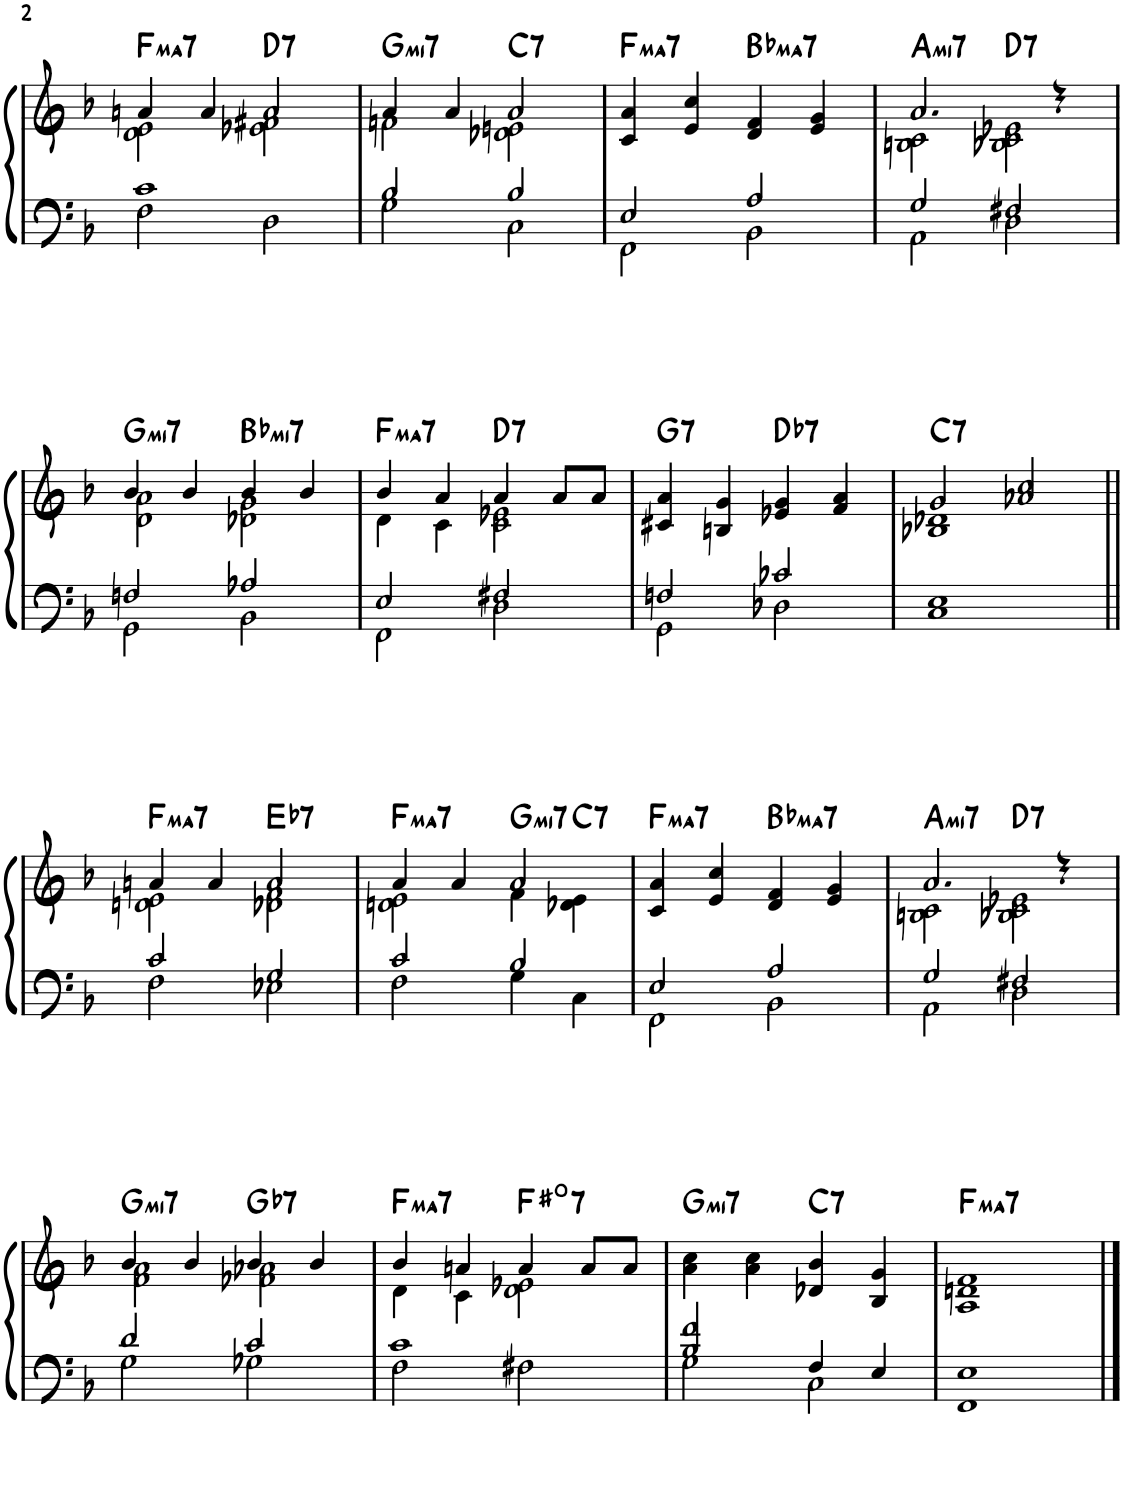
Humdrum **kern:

**kern	**kern	**harte
*part1	*part1	*part1
*staff2	*staff1	*
*I"Piano	*	*
*I'Pno.	*	*
!!LO:PB:g=z
*clefF4	*clefG2	*
*k[b-]	*k[b-]	*
*M4/4	*M4/4	*
=17	=17	=17
*^	*^	*
!	!	!	!	!LO:H:kt=ma7
1c	2F\	4an/	2d\ 2e\	F:maj7
.	.	4a/	.	.
!	!	!	!	!LO:H:kt=7
.	2D\	2a/	2e-X\ 2f#X\	D:7
=18	=18	=18	=18	=18
!	!	!	!	!LO:H:kt=mi7
2B-/	2G\	4a/	2fn\	G:min7
.	.	4a/	.	.
!	!	!	!	!LO:H:kt=7
2B-/	2C\	2a/	2d-X\ 2en\	C:7
=19	=19	=19	=19	=19
!	!	!	!	!LO:H:kt=ma7
*	*	*v	*v	*
2E/	2FF\	4c/ 4a/	F:maj7
.	.	4e/ 4cc/	.
!	!	!	!LO:H:kt=ma7
2A/	2BB-\	4d/ 4f/	Bb:maj7
.	.	4e/ 4g/	.
=20	=20	=20	=20
*	*	*^	*
!	!	!	!	!LO:H:kt=mi7
2G/	2AA\	2.a/	2Bn\ 2c\	A:min7
!	!	!	!	!LO:H:kt=7
2F#X/	2D\	.	2B-X\ 2c\ 2e-X\	D:7
.	.	4r	.	.
!!LO:LB:g=z	!!
=21	=21	=21	=21	=21
!	!	!	!	!LO:H:kt=mi7
2Fn/	2GG\	4b-/	2d\ 2a\	G:min7
.	.	4b-/	.	.
!	!	!	!	!LO:H:kt=mi7
2A-X/	2BB-\	4b-/	2d-X\ 2g\	Bb:min7
.	.	4b-/	.	.
=22	=22	=22	=22	=22
!	!	!	!	!LO:H:kt=ma7
2E/	2FF\	4b-/	4d\	F:maj7
.	.	4a/	4c\	.
!	!	!	!	!LO:H:kt=7
2F#X/	2D\	4a/	2c\ 2e-X\	D:7
.	.	8a/L	.	.
.	.	8a/J	.	.
*	*	*v	*v	*
=23	=23	=23	=23
!	!	!	!LO:H:kt=7
2Fn/	2GG\	4c#X/ 4a/	G:7
.	.	4Bn/ 4g/	.
!	!	!	!LO:H:kt=7
2c-X/	2D-X\	4e-X/ 4g/	Db:7
.	.	4f/ 4a/	.
=24	=24	=24	=24
*	*	*^	*
!	!	!	!	!LO:H:kt=7
1E	1C	2g/	1B-X 1d-X	C:7
.	.	2a-X/ 2cc/	.	.
!!LO:LB:g=z	!!
=25||	=25||	=25||	=25||	=25||
!	!	!	!	!LO:H:kt=ma7
2c/	2F\	4an/	2dn\ 2e\	F:maj7
.	.	4a/	.	.
!	!	!	!	!LO:H:kt=7
2G/	2E-X\	2a/	2d-X\ 2f\	Eb:7
=26	=26	=26	=26	=26
!	!	!	!	!LO:H:kt=ma7
2c/	2F\	4a/	2dn\ 2e\	F:maj7
.	.	4a/	.	.
!	!	!	!	!LO:H:kt=mi7
2B-/	4G\	2a/	4f\	G:min7
!	!	!	!	!LO:H:kt=7
.	4C\	.	4d-X\ 4e\	C:7
=27	=27	=27	=27	=27
!	!	!	!	!LO:H:kt=ma7
*	*	*v	*v	*
2E/	2FF\	4c/ 4a/	F:maj7
.	.	4e/ 4cc/	.
!	!	!	!LO:H:kt=ma7
2A/	2BB-\	4d/ 4f/	Bb:maj7
.	.	4e/ 4g/	.
=28	=28	=28	=28
*	*	*^	*
!	!	!	!	!LO:H:kt=mi7
2G/	2AA\	2.a/	2Bn\ 2c\	A:min7
!	!	!	!	!LO:H:kt=7
2F#X/	2D\	.	2B-X\ 2c\ 2e-X\	D:7
.	.	4r	.	.
!!LO:LB:g=z	!!
=29	=29	=29	=29	=29
!	!	!	!	!LO:H:kt=mi7
2d/	2G\	4b-/	2f\ 2a\	G:min7
.	.	4b-/	.	.
!	!	!	!	!LO:H:kt=7
2c/	2G-X\	4b-/	2f-X\ 2a-X\	Gb:7
.	.	4b-/	.	.
=30	=30	=30	=30	=30
!	!	!	!	!LO:H:kt=ma7
1c	2F\	4b-/	4d\	F:maj7
.	.	4an/	4c\	.
!	!	!	!	!LO:H:kt=7
.	2F#X\	4a/	2d\ 2e-X\	F#:dim7
.	.	8a/L	.	.
.	.	8a/J	.	.
*	*	*v	*v	*
=31	=31	=31	=31
!	!	!	!LO:H:kt=mi7
2B-/ 2f/	2G\	4a\ 4cc\	G:min7
.	.	4a\ 4cc\	.
!	!	!	!LO:H:kt=7
4F/	2C\	4d-X/ 4b-/	C:7
4E/	.	4B-/ 4g/	.
=32	=32	=32	=32
*	*	*^	*
!	!	!	!	!LO:H:kt=ma7
1E	1FF	1f	1A 1dn	F:maj7
*v	*v	*	*	*
*	*v	*v	*
==	==	==
*-	*-	*-
